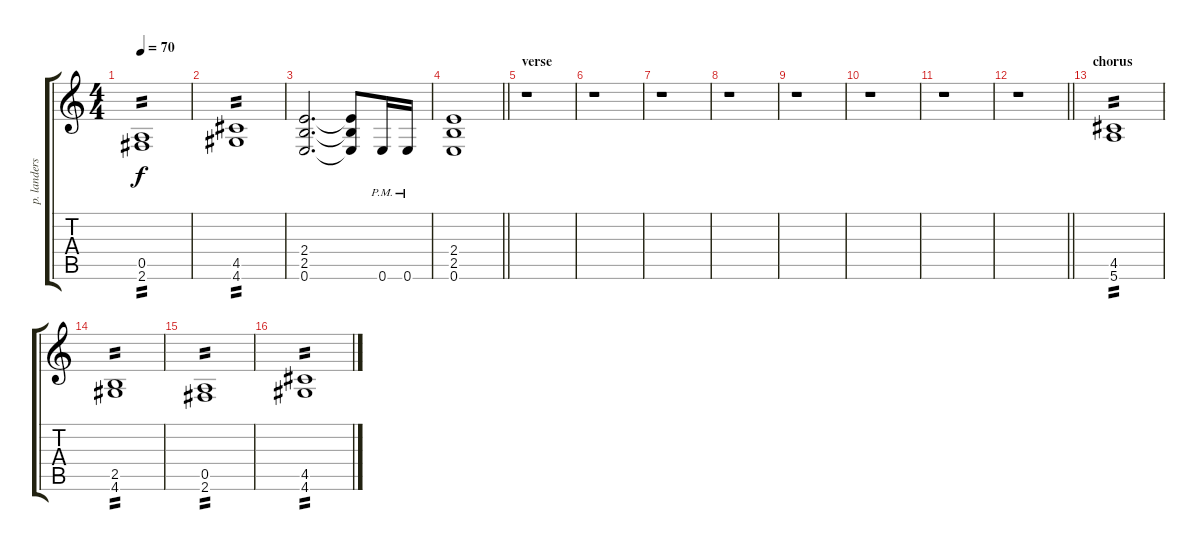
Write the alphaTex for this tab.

\track ("p. landers - guitar" "p. landers") {instrument distortionguitar}
\staff {score tabs}
\tuning (E4 B3 G3 D3 A2 E2) {hide}
\ts (4 4)
\tempo 70
\clef g2
\ks c
(0.5 2.6).1{tp 2 dy f} |
(4.5 4.6).1{tp 2} |
(2.4 2.5 0.6).2{d} (2.4{t} 2.5{t} 0.6{t}).8 0.6{pm}.16 0.6{pm}.16 |
\barLineRight lightlight
(2.4 2.5 0.6).1 |
\section ("" "verse")
r.1 |
r.1 |
r.1 |
r.1 |
r.1 |
r.1 |
r.1 |
\barLineRight lightlight
r.1 |
\section ("" "chorus")
(4.5 5.6).1{tp 2} |
(2.5 4.6).1{tp 2} |
(0.5 2.6).1{tp 2} |
(4.5 4.6).1{tp 2}
